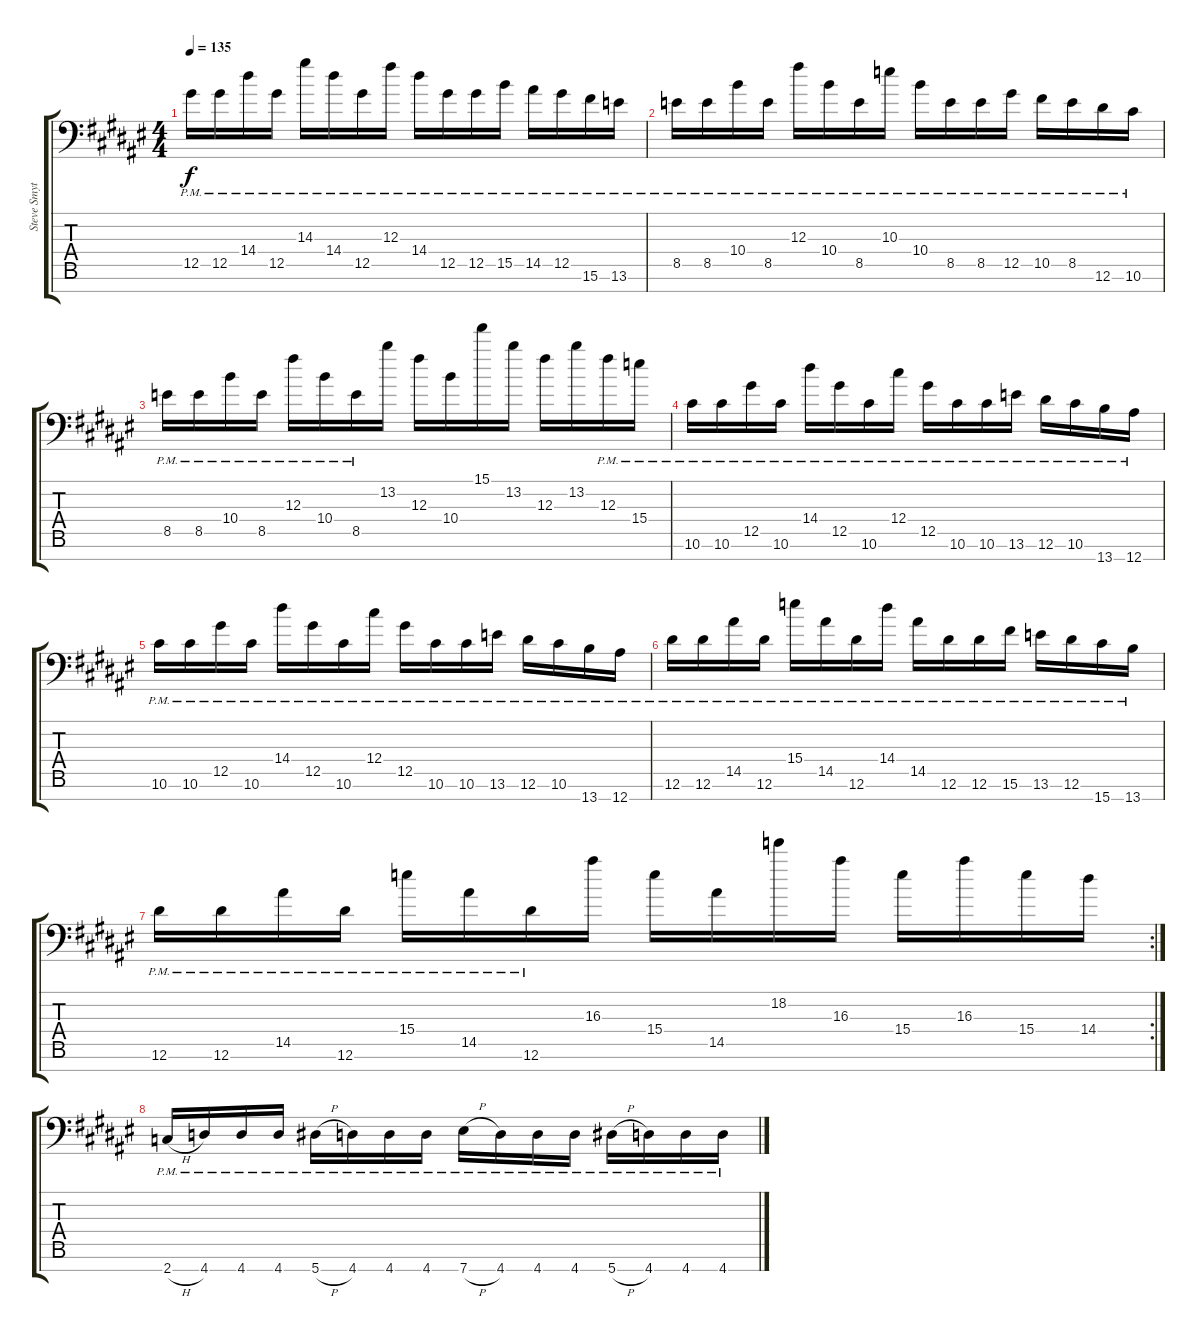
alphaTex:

\track ("Steve Smyth" "Steve Smyt") {instrument distortionguitar}
\staff {score tabs}
\tuning (Eb4 Bb3 Gb3 Db3 Ab2 Eb2 Bb1) {hide}
\ts (4 4)
\tempo 135
\clef f4
\ks f#
12.5{pm}.16{dy f} 12.5{pm}.16 14.4{pm}.16 12.5{pm}.16 14.3{pm}.16 14.4{pm}.16 12.5{pm}.16 12.3{pm}.16 14.4{pm}.16 12.5{pm}.16 12.5{pm}.16 15.5{pm}.16 14.5{pm}.16 12.5{pm}.16 15.6{pm}.16 13.6{pm}.16 |
8.5{pm}.16 8.5{pm}.16 10.4{pm}.16 8.5{pm}.16 12.3{pm}.16 10.4{pm}.16 8.5{pm}.16 10.3{pm}.16 10.4{pm}.16 8.5{pm}.16 8.5{pm}.16 12.5{pm}.16 10.5{pm}.16 8.5{pm}.16 12.6{pm}.16 10.6{pm}.16 |
8.5{pm}.16 8.5{pm}.16 10.4{pm}.16 8.5{pm}.16 12.3{pm}.16 10.4{pm}.16 8.5{pm}.16 13.2.16 12.3.16 10.4.16 15.1.16 13.2.16 12.3.16 13.2.16 12.3{pm}.16 15.4{pm}.16 |
10.6{pm}.16 10.6{pm}.16 12.5{pm}.16 10.6{pm}.16 14.4{pm}.16 12.5{pm}.16 10.6{pm}.16 12.4{pm}.16 12.5{pm}.16 10.6{pm}.16 10.6{pm}.16 13.6{pm}.16 12.6{pm}.16 10.6{pm}.16 13.7{pm}.16 12.7{pm}.16 |
10.6{pm}.16 10.6{pm}.16 12.5{pm}.16 10.6{pm}.16 14.4{pm}.16 12.5{pm}.16 10.6{pm}.16 12.4{pm}.16 12.5{pm}.16 10.6{pm}.16 10.6{pm}.16 13.6{pm}.16 12.6{pm}.16 10.6{pm}.16 13.7{pm}.16 12.7{pm}.16 |
12.6{pm}.16 12.6{pm}.16 14.5{pm}.16 12.6{pm}.16 15.4{pm}.16 14.5{pm}.16 12.6{pm}.16 14.4{pm}.16 14.5{pm}.16 12.6{pm}.16 12.6{pm}.16 15.6{pm}.16 13.6{pm}.16 12.6{pm}.16 15.7{pm}.16 13.7{pm}.16 |
\rc 2
12.6{pm}.16 12.6{pm}.16 14.5{pm}.16 12.6{pm}.16 15.4{pm}.16 14.5{pm}.16 12.6{pm}.16 16.3.16 15.4.16 14.5.16 18.2.16 16.3.16 15.4.16 16.3.16 15.4.16 14.4.16 |
2.7{h pm}.16 4.7{pm}.16 4.7{pm}.16 4.7{pm}.16 5.7{h pm}.16 4.7{pm}.16 4.7{pm}.16 4.7{pm}.16 7.7{h pm}.16 4.7{pm}.16 4.7{pm}.16 4.7{pm}.16 5.7{h pm}.16 4.7{pm}.16 4.7{pm}.16 4.7{pm}.16
